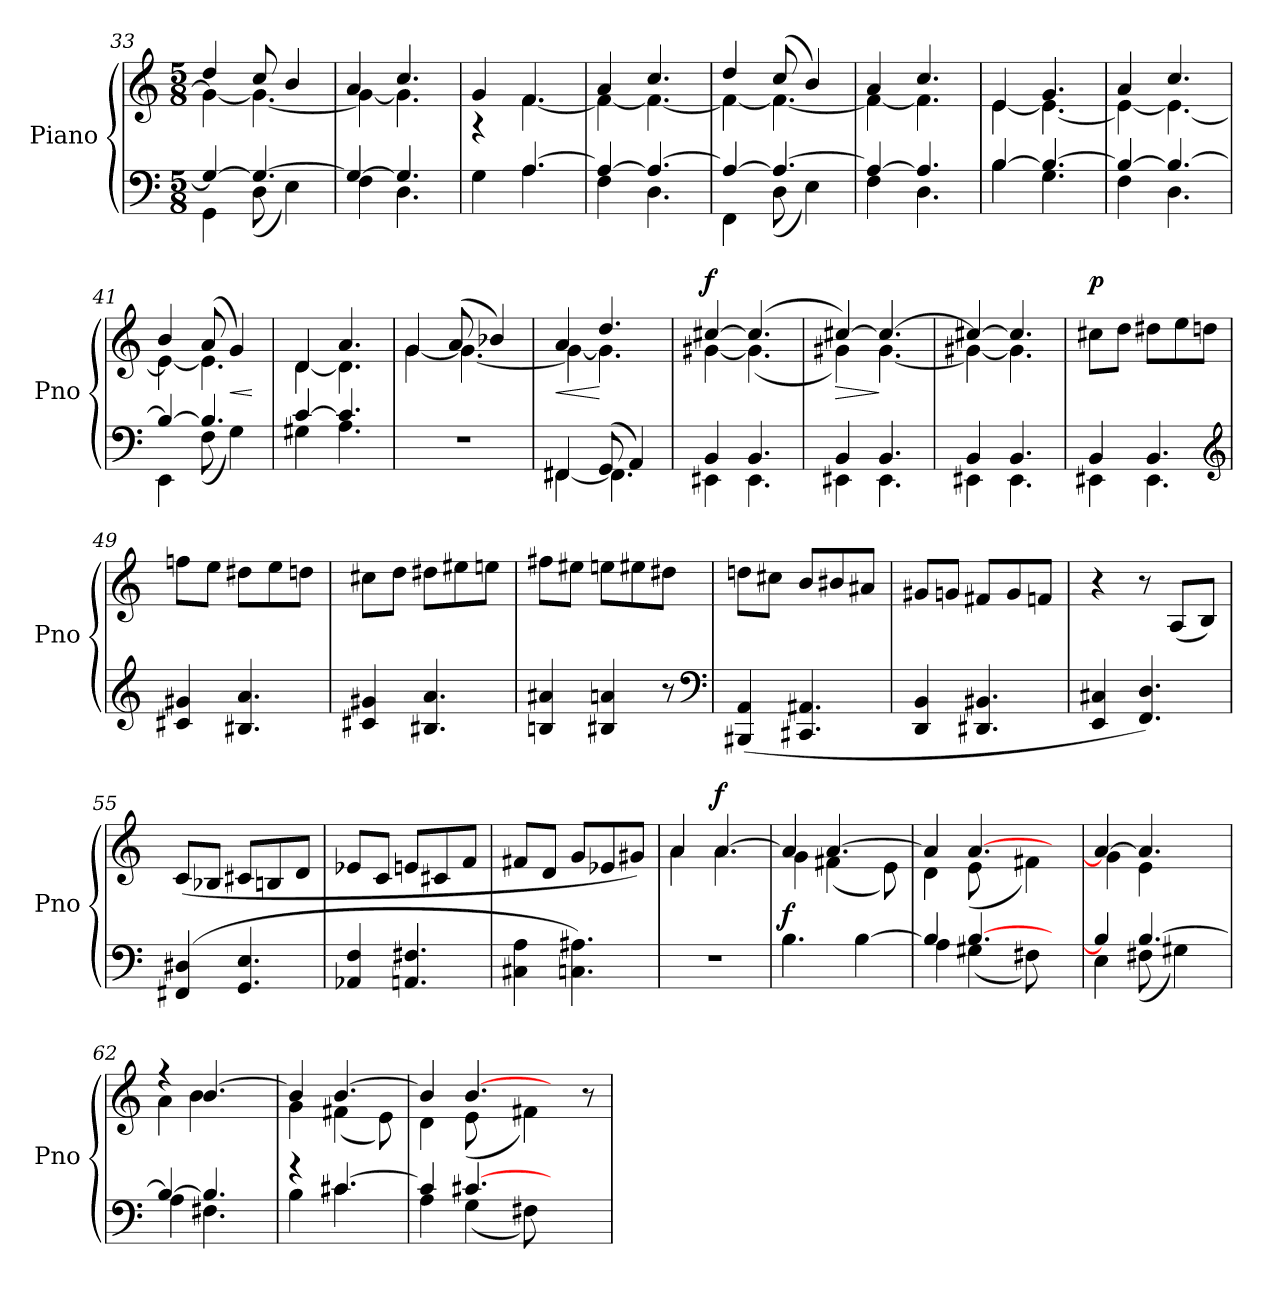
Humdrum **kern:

**kern	**dynam	**kern	**dynam
*part2	*part2	*part1	*part1
*staff2	*staff2	*staff1	*staff1
*I"Piano	*	*I"Piano	*
*I'Pno	*	*I'Pno	*
*clefF4	*	*clefG2	*
*M5/8	*	*M5/8	*
=33	=33	=33	=33
*^	*	*^	*
4G/_	4GG\	.	4dd/	4g\_	.
4.G/_	(8D\	.	8cc/	4.g\_	.
.	4E\)	.	4b/	.	.
=34	=34	=34	=34	=34	=34
4G/_	4F\	.	4a/	4g\_	.
4.G/]	4.D\	.	4.cc/	4.g\]	.
=35	=35	=35	=35	=35	=35
4ryy	4G\	.	4g/	4r	.
[4.A/	4.A\	.	4.f/	[4.f\	.
!!LO:LB:g=z	!!
=36	=36	=36	=36	=36	=36
4A/_	4F\	.	4a/	4f\_	.
4.A/_	4.D\	.	4.cc/	4.f\_	.
=37	=37	=37	=37	=37	=37
4A/_	4FF\	.	4dd/	4f\_	.
4.A/_	(8D\	.	(8cc/	4.f\_	.
.	4E\)	.	4b/)	.	.
=38	=38	=38	=38	=38	=38
4A/_	4F\	.	4a/	4f\_	.
4.A/]	4.D\	.	4.cc/	4.f\]	.
=39	=39	=39	=39	=39	=39
[4B/	4B\	.	4e/	[4e\	.
4.B/_	4.G\	.	4.g/	4.e\_	.
=40	=40	=40	=40	=40	=40
4B/_	4F\	.	4a/	4e\_	.
4.B/_	4.D\	.	4.cc/	4.e\_	.
=41	=41	=41	=41	=41	=41
4B/_	4EE\	.	4b/	4e\_	.
4.B/]	(8F\	.	(8a/	4.e\]	.
!	!	!	!	!	!LO:HP:b
.	4G\)	.	4g/)	.	<
*v	*v	*	*	*	*
*	*	*v	*v	*
.	.	.	[
=42	=42	=42	=42
*^	*	*^	*
[4c/	4G#X\	.	4d/	[4d\	.
4.c/]	4.A\	.	4.a/	4.d\]	.
=43	=43	=43	=43	=43	=43
!LO:N:vis=1	!	!	!	!	!
*v	*v	*	*	*	*
8%5r	.	4g/	[4g\	.
.	.	(8a/	4.g\_	.
.	.	4b-X/)	.	.
=44	=44	=44	=44	=44
*^	*	*	*	*
!	!	!	!	!	!LO:HP:b
4FF#X/	[4FF#X\	.	4a/	4g\_	<
(8GG/	4.FF#\]	.	4.dd/	4.g\]	[
4AA/)	.	.	.	.	.
!!LO:LB:g=z	!!
=45	=45	=45	=45	=45	=45
!	!	!	!	!	!LO:DY:a
4BB/	4EE#X\	.	[4cc#X/	[4g#X\	f
4.BB/	4.EE#\	.	(4.cc#/]	(4.g#\]	.
=46	=46	=46	=46	=46	=46
!	!	!	!	!	!LO:HP:b
4BB/	4EE#X\	.	[4cc#X/)	4g#X\)	>
4.BB/	4.EE#\	.	4.cc#/_	[4.g#\	]
=47	=47	=47	=47	=47	=47
4BB/	4EE#X\	.	4cc#X/_	4g#X\_	.
4.BB/	4.EE#\	.	4.cc#/]	4.g#\]	.
=48	=48	=48	=48	=48	=48
!	!	!	!	!	!LO:DY:a
*	*	*	*v	*v	*
4BB/	4EE#X\	.	8cc#X\L	p
.	.	.	8dd\J	.
4.BB/	4.EE#\	.	8dd#X\L	.
.	.	.	8ee\	.
.	.	.	8ddn\J	.
*v	*v	*	*	*
*clefG2	*	*	*
=49	=49	=49	=49
4c#X/ 4g#X/	.	8ffn\L	.
.	.	8ee\J	.
4.B#X/ 4.a/	.	8dd#X\L	.
.	.	8ee\	.
.	.	8ddn\J	.
=50	=50	=50	=50
4c#X/ 4g#X/	.	8cc#X\L	.
.	.	8dd\J	.
4.B#X/ 4.a/	.	8dd#X\L	.
.	.	8ee#X\	.
.	.	8een\J	.
!!LO:LB:g=z
=51	=51	=51	=51
4Bn/ 4a#X/	.	8ff#X\L	.
.	.	8ee#X\J	.
4B#X/ 4an/	.	8een\L	.
.	.	8ee#X\	.
8r	.	8dd#X\J	.
*clefF4	*	*	*
=52	=52	=52	=52
(4BBB#X/ 4AA/	.	8ddn\L	.
.	.	8cc#X\J	.
4.CC#X/ 4.AA#X/	.	8b/L	.
.	.	8b#X/	.
.	.	8a#X/J	.
=53	=53	=53	=53
4DD/ 4BB/	.	8g#X/L	.
.	.	8gn/J	.
4.DD#X/ 4.BB#X/	.	8f#X/L	.
.	.	8g/	.
.	.	8fn/J	.
=54	=54	=54	=54
4EE/ 4C#X/	.	4r	.
4.FF/ 4.D/)	.	8r	.
.	.	(8A/L	.
.	.	8B/J)	.
!!LO:LB:g=z
=55	=55	=55	=55
(4FF#X/ 4D#X/	.	(8c/L	.
.	.	8B-X/J	.
4.GG/ 4.E/	.	8c#X/L	.
.	.	8Bn/	.
.	.	8d/J	.
=56	=56	=56	=56
4AA-X/ 4F/	.	8e-X/L	.
.	.	8c/J	.
4.AAn/ 4.F#X/	.	8en/L	.
.	.	8c#X/	.
.	.	8f/J	.
=57	=57	=57	=57
4C#X\ 4A\	.	8f#X/L	.
.	.	8d/J	.
4.Cn\ 4.A#X\)	.	8g/L	.
.	.	8e-X/	.
.	.	8g#X/J)	.
=58	=58	=58	=58
!LO:N:vis=1	!	!	!
*	*	*^	*
8%5r	.	4a/	4a\	.
!	!	!	!	!LO:DY:a
.	.	[4.a/	4.a\	f
=59	=59	=59	=59	=59
!	!LO:DY:a	!	!	!
4.B\	f	4a/]	4g\	.
.	.	[4.a/	(4f#X\	.
[4B\	.	.	.	.
.	.	.	8e\)	.
!!LO:LB:g=z	!!
=60	=60	=60	=60	=60
*^	*	*	*	*
4B/]	4A\	.	4a/]	4d\	.
[4.B/	(4G#X\	.	[4.a/	(8e\	.
.	.	.	.	8ryy	.
.	8F#X\)	.	.	4f#X\)	.
8ryy	8ryy	.	8ryy	.	.
=61	=61	=61	=61	=61	=61
4B/]	4E\	.	4a/_	4g\	.
[4.B/	(8F#X\	.	4.a/]	4e\	.
.	4G#X\)	.	.	.	.
.	.	.	.	8ryy	.
=62	=62	=62	=62	=62	=62
4B/_	4A\	.	4r	4a\	.
4.B/]	4.F#X\	.	[4.b/	4b\	.
.	.	.	.	8ryy	.
=63	=63	=63	=63	=63	=63
4r	4B\	.	4b/]	4g\	.
[4.c#X/	4.c#X\	.	[4.b/	(4f#X\	.
.	.	.	.	8e\)	.
=64	=64	=64	=64	=64	=64
4c#/]	4A\	.	4b/]	4d\	.
[4.c#X/	(4G\	.	[4.b/	(8e\	.
.	.	.	.	8ryy	.
.	8F#X\)	.	.	4f#X\)	.
4ryy	4ryy	.	4ryy	.	.
.	.	.	.	8r	.
*v	*v	*	*	*	*
*	*	*v	*v	*
=	=	=	=
*-	*-	*-	*-
